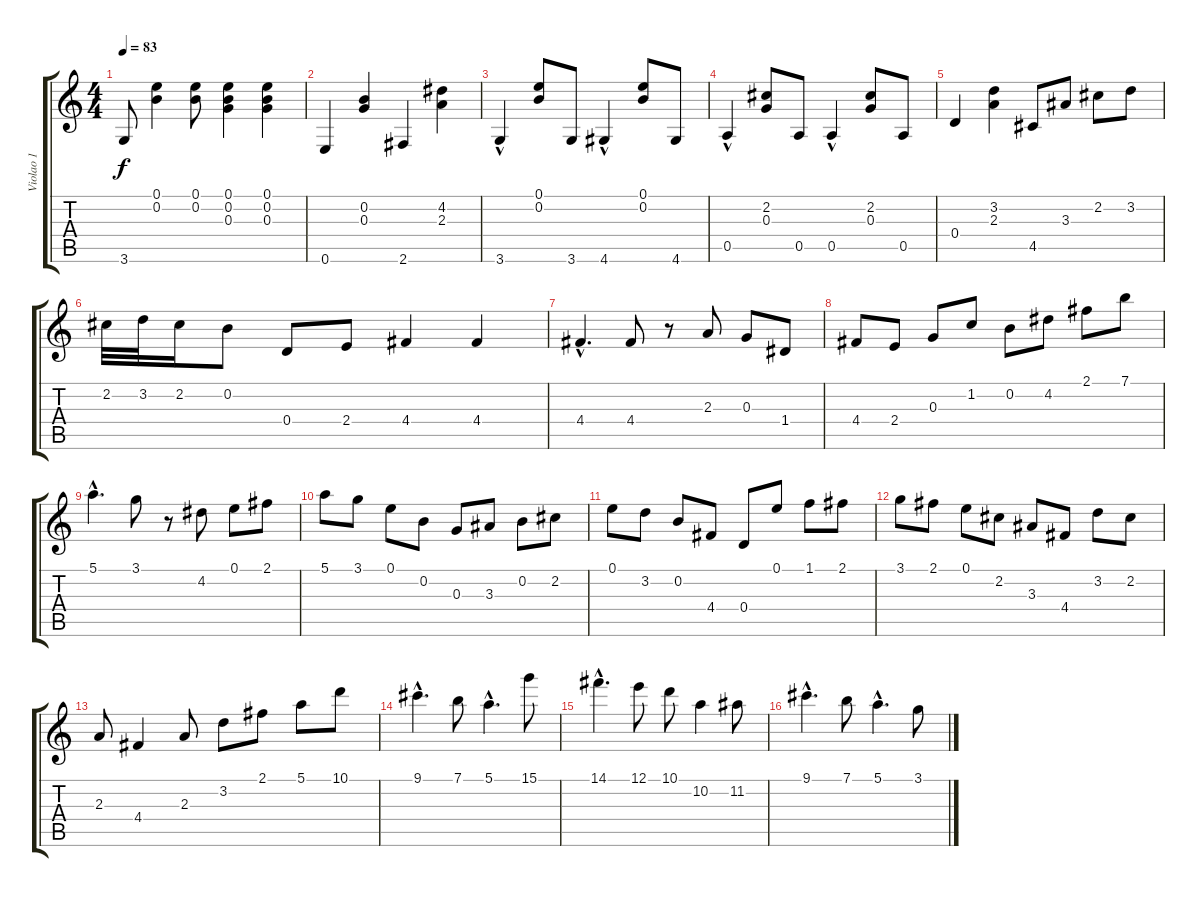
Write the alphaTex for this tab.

\track ("Violao 1" "Violao 1") {instrument acousticguitarnylon}
\staff {score tabs}
\tuning (E4 B3 G3 D3 A2 E2) {hide}
\ts (4 4)
\tempo 83
\clef g2
\ks c
3.6.8{dy f} (0.1 0.2).4 (0.1 0.2).8 (0.1 0.2 0.3).4 (0.1 0.2 0.3).4 |
0.6.4 (0.2 0.3).4 2.6.4 (4.2 2.3).4 |
3.6{hac}.4 (0.1 0.2).8 3.6.8 4.6{hac}.4 (0.1 0.2).8 4.6.8 |
0.5{hac}.4 (2.2 0.3).8 0.5.8 0.5{hac}.4 (2.2 0.3).8 0.5.8 |
0.4.4 (3.2 2.3).4 4.5.8 3.3.8 2.2.8 3.2.8 |
2.2.32 3.2.32 2.2.16 0.2.8 0.4.8 2.4.8 4.4.4 4.4.4 |
4.4{hac}.4{d} 4.4.8 r.8 2.3.8 0.3.8 1.4.8 |
4.4.8 2.4.8 0.3.8 1.2.8 0.2.8 4.2.8 2.1.8 7.1.8 |
5.1{hac}.4{d} 3.1.8 r.8 4.2.8 0.1.8 2.1.8 |
5.1.8 3.1.8 0.1.8 0.2.8 0.3.8 3.3.8 0.2.8 2.2.8 |
0.1.8 3.2.8 0.2.8 4.4.8 0.4.8 0.1.8 1.1.8 2.1.8 |
3.1.8 2.1.8 0.1.8 2.2.8 3.3.8 4.4.8 3.2.8 2.2.8 |
2.3.8 4.4.4 2.3.8 3.2.8 2.1.8 5.1.8 10.1.8 |
9.1{hac}.4{d} 7.1.8 5.1{hac}.4{d} 15.1.8 |
14.1{hac}.4{d} 12.1.8 10.1.8 10.2.4 11.2.8 |
9.1{hac}.4{d} 7.1.8 5.1{hac}.4{d} 3.1.8
